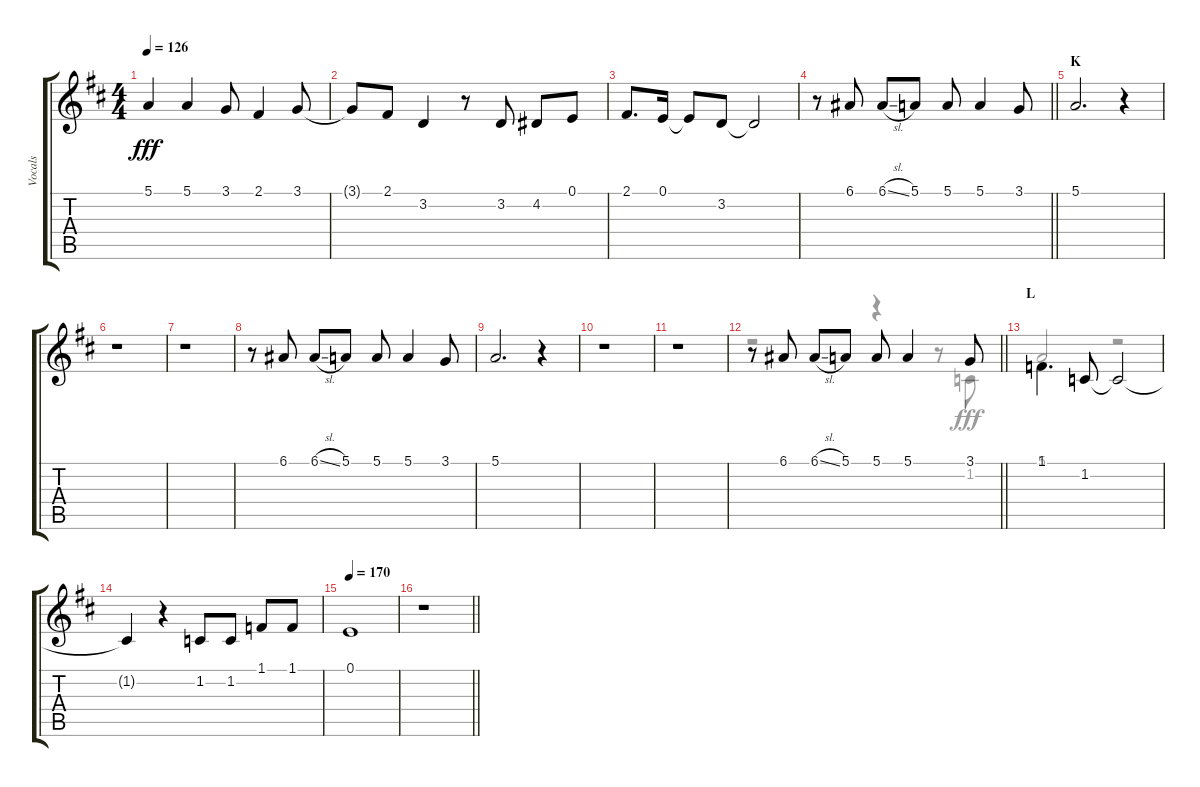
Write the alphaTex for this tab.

\track ("Vocals" "Vocals") {instrument voiceoohs}
\staff {score tabs}
\tuning (E4 B3 G3 D3 A2 E2) {hide}
\voice
\ts (4 4)
\tempo 126
\clef g2
\ks d
5.1.4{dy fff} 5.1.4 3.1.8 2.1.4 3.1.8 |
3.1{t}.8 2.1.8 3.2.4 r.8 3.2.8 4.2.8 0.1.8 |
2.1.8{d} 0.1.16 0.1{t}.8 3.2.8 3.2{t}.2 |
\barLineRight lightlight
r.8 6.1.8 6.1{sl}.8 5.1.8 5.1.8 5.1.4 3.1.8 |
\section ("" "K")
5.1.2{d} r.4 |
r.1 |
r.1 |
r.8 6.1.8 6.1{sl}.8 5.1.8 5.1.8 5.1.4 3.1.8 |
5.1.2{d} r.4 |
r.1 |
r.1 |
\barLineRight lightlight
r.8 6.1.8 6.1{sl}.8 5.1.8 5.1.8 5.1.4 3.1.8 |
\section ("" "L")
1.1.4{d beam Down} 1.2.8 1.2{t}.2 |
1.2{t}.4 r.4 1.2.8 1.2.8 1.1.8 1.1.8 |
\tempo 170
0.1.1 |
\barLineRight lightlight
r.1
\voice
\clef g2
\ottava regular
\simile none
\ks d
|
|
|
\barLineRight lightlight
|
|
|
|
|
|
|
|
\barLineRight lightlight
r.2 r.4 r.8 1.2.8 |
5.1.2{beam Up} r.2 |
|
|
\barLineRight lightlight
